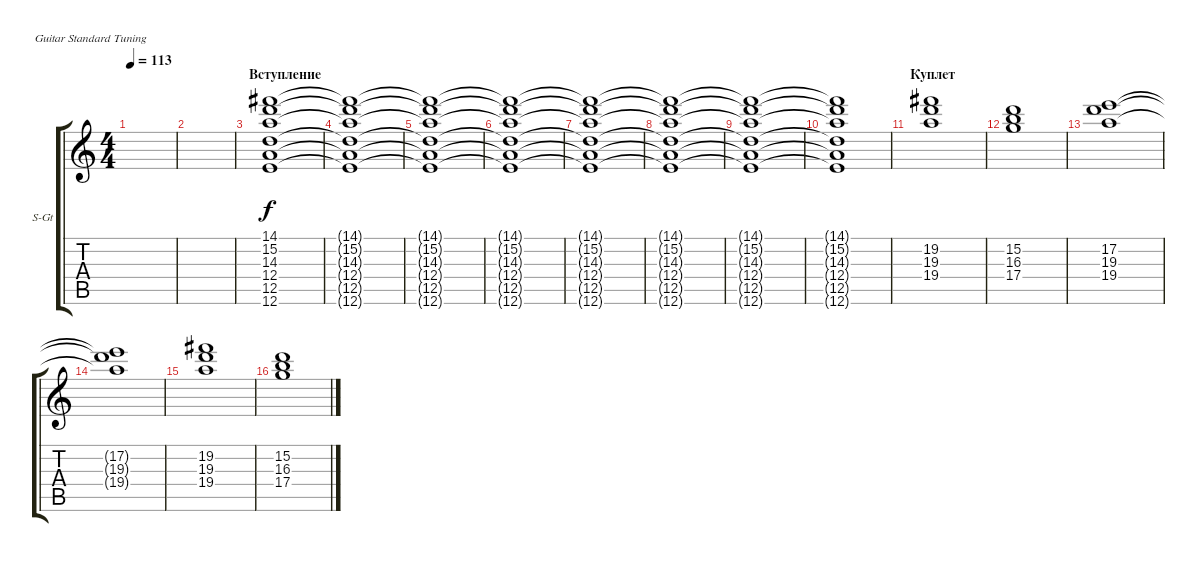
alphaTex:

\defaultSystemsLayout 4
\bracketExtendMode groupsimilarinstruments
\firstSystemTrackNameOrientation horizontal
\otherSystemsTrackNameOrientation horizontal
\track ("А. Андреев (клавиши)" "S-Gt") {instrument acousticguitarsteel}
\staff {score tabs}
\tuning (E4 B3 G3 D3 A2 E2)
\ts (4 4)
\tempo 113
\clef g2
\ks c
|
|
\section ("" "Вступление")
(12.6 12.5 12.4 14.3 15.2 14.1).1 |
(12.6{t} 12.5{t} 12.4{t} 14.3{t} 15.2{t} 14.1{t}).1 |
(12.6{t} 12.5{t} 12.4{t} 14.3{t} 15.2{t} 14.1{t}).1 |
(12.6{t} 12.5{t} 12.4{t} 14.3{t} 15.2{t} 14.1{t}).1 |
(12.6{t} 12.5{t} 12.4{t} 14.3{t} 15.2{t} 14.1{t}).1 |
(12.6{t} 12.5{t} 12.4{t} 14.3{t} 15.2{t} 14.1{t}).1 |
(12.6{t} 12.5{t} 12.4{t} 14.3{t} 15.2{t} 14.1{t}).1 |
(12.6{t} 12.5{t} 12.4{t} 14.3{t} 15.2{t} 14.1{t}).1 |
\section ("" "Куплет")
(19.2 19.3 19.4).1 |
(15.2 16.3 17.4).1 |
(17.2 19.3 19.4).1 |
(17.2{t} 19.3{t} 19.4{t}).1 |
(19.2 19.3 19.4).1 |
(15.2 16.3 17.4).1
